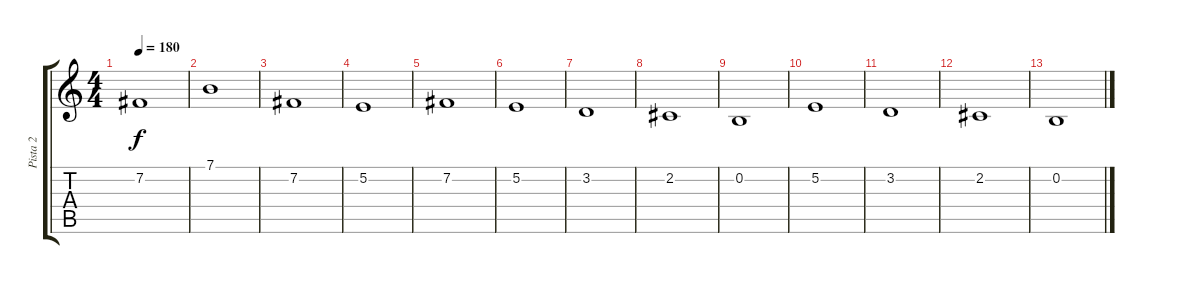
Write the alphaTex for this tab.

\track ("Pista 2" "Pista 2") {instrument synthstrings2}
\staff {score tabs}
\tuning (E4 B3 G3 D3 A2 E2) {hide}
\ts (4 4)
\tempo 180
\clef g2
\ks c
7.2.1{dy f} |
7.1.1 |
7.2.1 |
5.2.1 |
7.2.1 |
5.2.1 |
3.2.1 |
2.2.1 |
0.2.1 |
5.2.1 |
3.2.1 |
2.2.1 |
0.2.1
